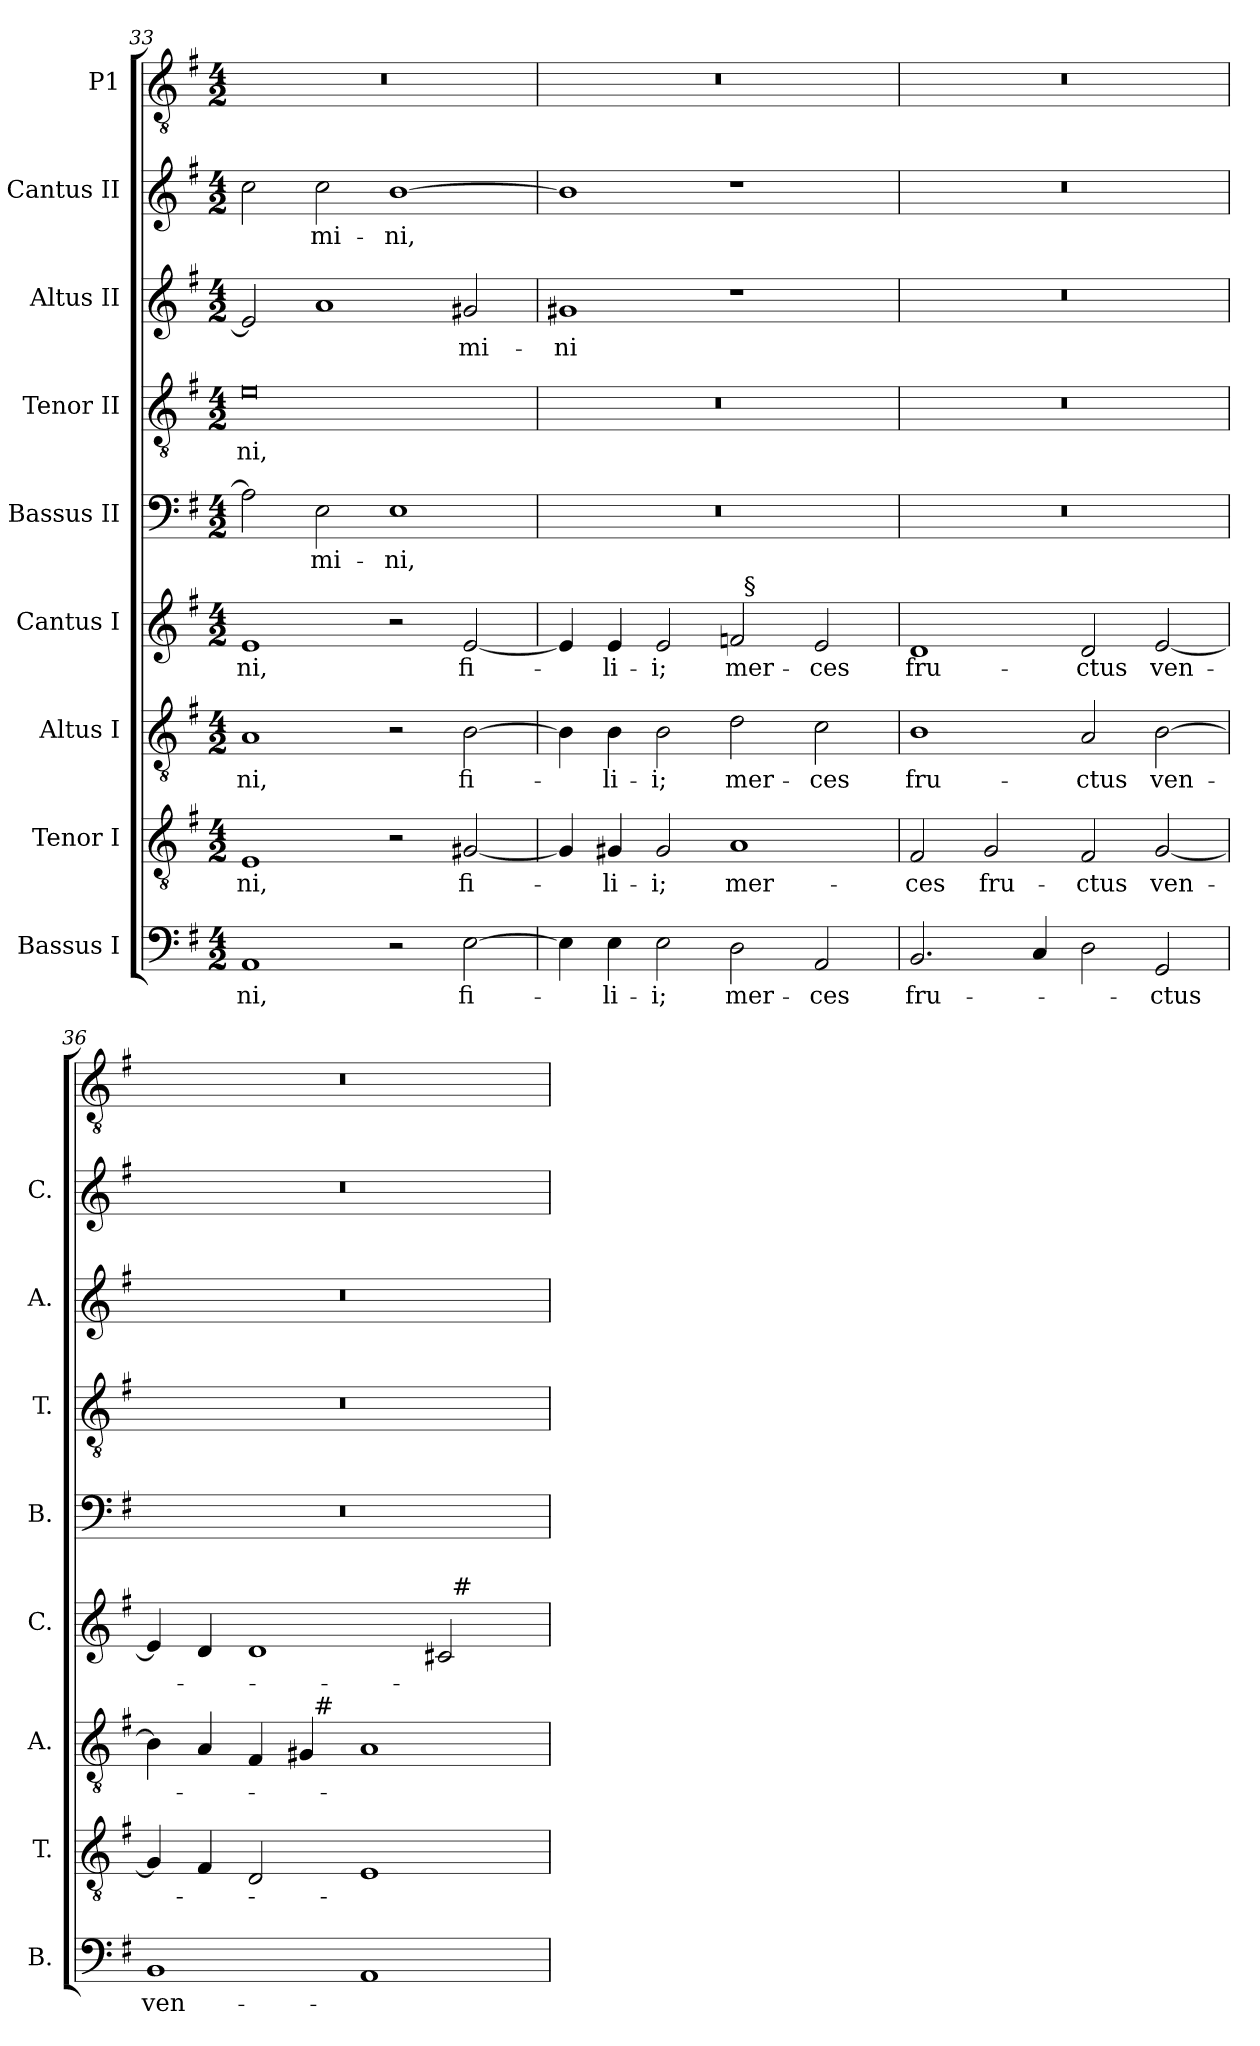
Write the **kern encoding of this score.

**kern	**text	**kern	**text	**kern	**text	**kern	**text	**kern	**text	**kern	**text	**kern	**text	**kern	**text	**kern
*part9	*part9	*part8	*part8	*part7	*part7	*part6	*part6	*part5	*part5	*part4	*part4	*part3	*part3	*part2	*part2	*part1
*staff9	*staff9	*staff8	*staff8	*staff7	*staff7	*staff6	*staff6	*staff5	*staff5	*staff4	*staff4	*staff3	*staff3	*staff2	*staff2	*staff1
*I"Bassus I	*	*I"Tenor I	*	*I"Altus I	*	*I"Cantus I	*	*I"Bassus II	*	*I"Tenor II	*	*I"Altus II	*	*I"Cantus II	*	*I"P1
*I'B.	*	*I'T.	*	*I'A.	*	*I'C.	*	*I'B.	*	*I'T.	*	*I'A.	*	*I'C.	*	*
*clefF4	*	*clefGv2	*	*clefGv2	*	*clefG2	*	*clefF4	*	*clefGv2	*	*clefG2	*	*clefG2	*	*clefGv2
*	*	*ITrd7c12	*	*ITrd7c12	*	*	*	*	*	*ITrd7c12	*	*	*	*	*	*ITrd7c12
*k[f#]	*	*k[f#]	*	*k[f#]	*	*k[f#]	*	*k[f#]	*	*k[f#]	*	*k[f#]	*	*k[f#]	*	*k[f#]
*G:	*	*G:	*	*G:	*	*G:	*	*G:	*	*G:	*	*G:	*	*G:	*	*G:
*M4/2	*	*M4/2	*	*M4/2	*	*M4/2	*	*M4/2	*	*M4/2	*	*M4/2	*	*M4/2	*	*M4/2
=33	=33	=33	=33	=33	=33	=33	=33	=33	=33	=33	=33	=33	=33	=33	=33	=33
!	!LO:LY:b	!	!LO:LY:b	!	!LO:LY:b	!	!LO:LY:b	!	!	!	!LO:LY:b	!	!	!	!	!LO:N:vis=1
1AA	-ni,	1EE	-ni,	1AA	-ni,	1e	-ni,	2A\]	.	0E	-ni,	2e/]	.	2cc\	.	0r
!	!	!	!	!	!	!	!	!	!LO:LY:b	!	!	!	!	!	!LO:LY:b	!
.	.	.	.	.	.	.	.	2E\	-mi-	.	.	1a	.	2cc\	-mi-	.
!	!	!	!	!	!	!	!	!	!LO:LY:b	!	!	!	!	!	!LO:LY:b	!
2r	.	2r	.	2r	.	2r	.	1E	-ni,	.	.	.	.	[>1b	-ni,	.
!	!LO:LY:b	!	!LO:LY:b	!	!LO:LY:b	!	!LO:LY:b	!	!	!	!	!	!LO:LY:b	!	!	!
[>2E\	fi-	[<2GG#X/	fi-	[>2BB\	fi-	[<2e/	fi-	.	.	.	.	2g#X/	-mi-	.	.	.
=34	=34	=34	=34	=34	=34	=34	=34	=34	=34	=34	=34	=34	=34	=34	=34	=34
!	!	!	!	!	!	!	!	!LO:N:vis=1	!	!LO:N:vis=1	!	!	!LO:LY:b	!	!	!LO:N:vis=1
*	*	*	*	*	*	*^	*	*	*	*	*	*	*	*	*	*
4E\]	.	4GG#/]	.	4BB\]	.	4e/]	1ryy	.	0r	.	0r	.	1g#X	-ni	1b]	.	0r
!	!LO:LY:b	!	!LO:LY:b	!	!LO:LY:b	!	!	!LO:LY:b	!	!	!	!	!	!	!	!	!
4E\	-li-	4GG#X/	-li-	4BB\	-li-	4e/	.	-li-	.	.	.	.	.	.	.	.	.
!	!LO:LY:b	!	!LO:LY:b	!	!LO:LY:b	!	!	!LO:LY:b	!	!	!	!	!	!	!	!	!
2E\	-i;	2GG#/	-i;	2BB\	-i;	2e/	.	-i;	.	.	.	.	.	.	.	.	.
!	!LO:LY:b	!	!LO:LY:b	!	!LO:LY:b	!	!	!LO:LY:b	!	!	!	!	!	!	!	!	!
2D\	mer-	1AA	mer-	2D\	mer-	2f/	32ryy	mer-	.	.	.	.	1r	.	1r	.	.
!	!	!	!	!	!	!	!LO:TX:a:t=§	!	!	!	!	!	!	!	!	!	!
.	.	.	.	.	.	.	2ryy	.	.	.	.	.	.	.	.	.	.
!	!LO:LY:b	!	!	!	!LO:LY:b	!	!	!LO:LY:b	!	!	!	!	!	!	!	!	!
2AA/	-ces	.	.	2C\	-ces	2e/	.	-ces	.	.	.	.	.	.	.	.	.
.	.	.	.	.	.	.	4...ryy	.	.	.	.	.	.	.	.	.	.
=35	=35	=35	=35	=35	=35	=35	=35	=35	=35	=35	=35	=35	=35	=35	=35	=35	=35
!	!LO:LY:b	!	!LO:LY:b	!	!LO:LY:b	!	!	!LO:LY:b	!LO:N:vis=1	!	!LO:N:vis=1	!	!LO:N:vis=1	!	!LO:N:vis=1	!	!LO:N:vis=1
*	*	*	*	*	*	*v	*v	*	*	*	*	*	*	*	*	*	*
2.BB/	fru-	2FF#/	-ces	1BB	fru-	1d	fru-	0r	.	0r	.	0r	.	0r	.	0r
!	!	!	!LO:LY:b	!	!	!	!	!	!	!	!	!	!	!	!	!
.	.	2GG/	fru-	.	.	.	.	.	.	.	.	.	.	.	.	.
4C/	.	.	.	.	.	.	.	.	.	.	.	.	.	.	.	.
!	!	!	!LO:LY:b	!	!LO:LY:b	!	!LO:LY:b	!	!	!	!	!	!	!	!	!
2D\	.	2FF#/	-ctus	2AA/	-ctus	2d/	-ctus	.	.	.	.	.	.	.	.	.
!	!LO:LY:b	!	!LO:LY:b	!	!LO:LY:b	!	!LO:LY:b	!	!	!	!	!	!	!	!	!
2GG/	-ctus	[<2GG/	ven-	[>2BB\	ven-	[<2e/	ven-	.	.	.	.	.	.	.	.	.
=36	=36	=36	=36	=36	=36	=36	=36	=36	=36	=36	=36	=36	=36	=36	=36	=36
!	!LO:LY:b	!	!	!	!	!	!	!LO:N:vis=1	!	!LO:N:vis=1	!	!LO:N:vis=1	!	!LO:N:vis=1	!	!LO:N:vis=1
*	*	*	*	*^	*	*^	*	*	*	*	*	*	*	*	*	*
1BB	ven-	4GG/]	.	4BB\]	2ryy	.	4e/]	1ryy	.	0r	.	0r	.	0r	.	0r	.	0r
.	.	4FF#/	.	4AA/	.	.	4d/	.	.	.	.	.	.	.	.	.	.	.
.	.	2DD/	.	4FF#/	4ryy	.	1d	.	.	.	.	.	.	.	.	.	.	.
.	.	.	.	4GG#/	32ryy	.	.	.	.	.	.	.	.	.	.	.	.	.
!	!	!	!	!	!LO:TX:a:t=#	!	!	!	!	!	!	!	!	!	!	!	!	!
.	.	.	.	.	1ryy	.	.	.	.	.	.	.	.	.	.	.	.	.
1AA	.	1EE	.	1AA	.	.	.	2ryy	.	.	.	.	.	.	.	.	.	.
.	.	.	.	.	.	.	2c#/	32ryy	.	.	.	.	.	.	.	.	.	.
!	!	!	!	!	!	!	!	!LO:TX:a:t=#	!	!	!	!	!	!	!	!	!	!
.	.	.	.	.	.	.	.	4...ryy	.	.	.	.	.	.	.	.	.	.
.	.	.	.	.	8..ryy	.	.	.	.	.	.	.	.	.	.	.	.	.
*	*	*	*	*v	*v	*	*	*	*	*	*	*	*	*	*	*	*	*
*	*	*	*	*	*	*v	*v	*	*	*	*	*	*	*	*	*	*
=	=	=	=	=	=	=	=	=	=	=	=	=	=	=	=	=
*-	*-	*-	*-	*-	*-	*-	*-	*-	*-	*-	*-	*-	*-	*-	*-	*-
